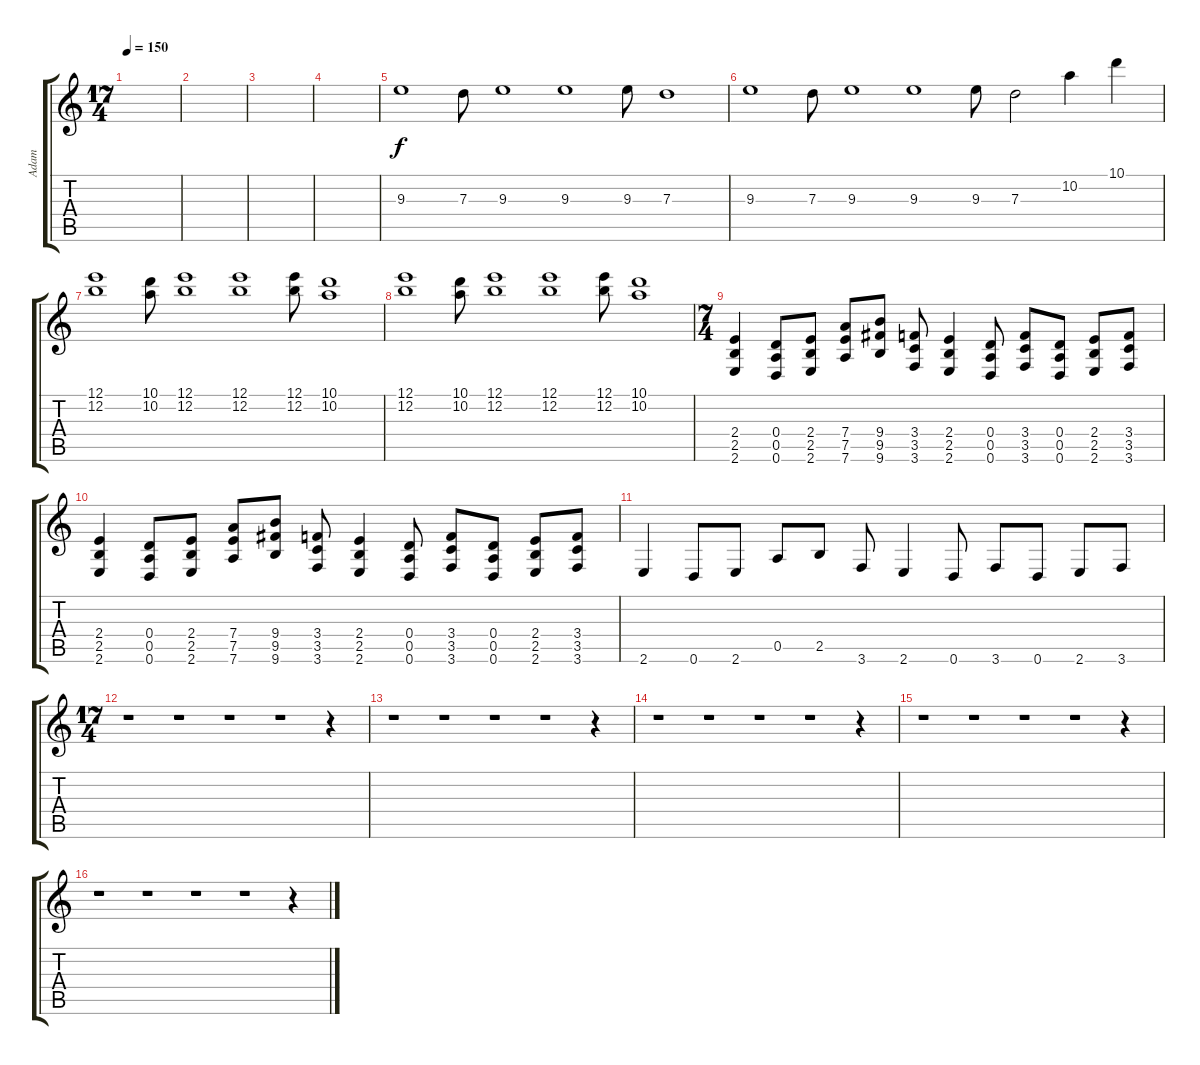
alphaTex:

\track ("Adam" "Adam") {instrument overdrivenguitar}
\staff {score tabs}
\tuning (E4 B3 G3 D3 A2 D2) {hide}
\ts (17 4)
\tempo 150
\clef g2
\ks c
|
|
|
|
9.3.1 7.3.8 9.3.1 9.3.1 9.3.8 7.3.1 |
9.3.1 7.3.8 9.3.1 9.3.1 9.3.8 7.3.2 10.2.4 10.1.4 |
(12.1 12.2).1 (10.1 10.2).8 (12.1 12.2).1 (12.1 12.2).1 (12.1 12.2).8 (10.1 10.2).1 |
(12.1 12.2).1 (10.1 10.2).8 (12.1 12.2).1 (12.1 12.2).1 (12.1 12.2).8 (10.1 10.2).1 |
\ts (7 4)
(2.4 2.5 2.6).4 (0.4 0.5 0.6).8 (2.4 2.5 2.6).8 (7.4 7.5 7.6).8 (9.4 9.5 9.6).8 (3.4 3.5 3.6).8 (2.4 2.5 2.6).4 (0.4 0.5 0.6).8 (3.4 3.5 3.6).8 (0.4 0.5 0.6).8 (2.4 2.5 2.6).8 (3.4 3.5 3.6).8 |
(2.4 2.5 2.6).4 (0.4 0.5 0.6).8 (2.4 2.5 2.6).8 (7.4 7.5 7.6).8 (9.4 9.5 9.6).8 (3.4 3.5 3.6).8 (2.4 2.5 2.6).4 (0.4 0.5 0.6).8 (3.4 3.5 3.6).8 (0.4 0.5 0.6).8 (2.4 2.5 2.6).8 (3.4 3.5 3.6).8 |
2.6.4 0.6.8 2.6.8 0.5.8 2.5.8 3.6.8 2.6.4 0.6.8 3.6.8 0.6.8 2.6.8 3.6.8 |
\ts (17 4)
r.1 r.1 r.1 r.1 r.4 |
r.1 r.1 r.1 r.1 r.4 |
r.1 r.1 r.1 r.1 r.4 |
r.1 r.1 r.1 r.1 r.4 |
r.1 r.1 r.1 r.1 r.4
